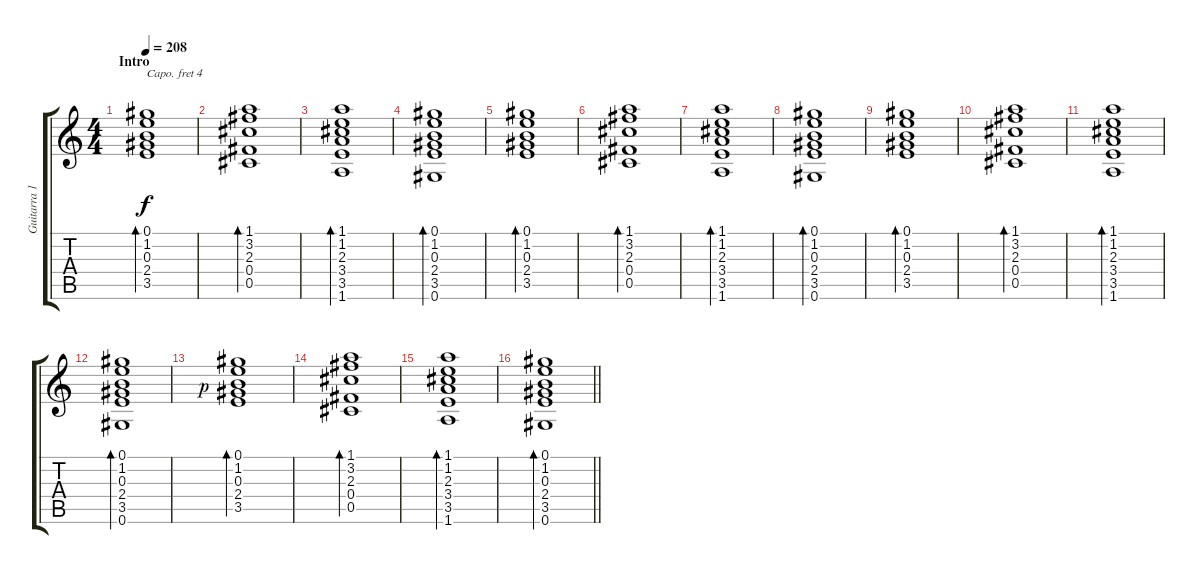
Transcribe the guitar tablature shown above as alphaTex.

\track ("Guitarra 1" "Guitarra 1") {instrument electricguitarclean}
\staff {score tabs}
\capo 4
\tuning (E4 B3 G3 D3 A2 E2) {hide}
\ts (4 4)
\section ("" "Intro")
\tempo 208
\clef g2
\ks c
(0.1 1.2 0.3 2.4 3.5).1{bd 240 dy f instrument electricguitarclean} |
(1.1 3.2 2.3 0.4 0.5).1{bd 240} |
(1.1 1.2 2.3 3.4 3.5 1.6).1{bd 240} |
(0.1 1.2 0.3 2.4 3.5 0.6).1{bd 240} |
(0.1 1.2 0.3 2.4 3.5).1{bd 240} |
(1.1 3.2 2.3 0.4 0.5).1{bd 240} |
(1.1 1.2 2.3 3.4 3.5 1.6).1{bd 240} |
(0.1 1.2 0.3 2.4 3.5 0.6).1{bd 240} |
(0.1 1.2 0.3 2.4 3.5).1{bd 240} |
(1.1 3.2 2.3 0.4 0.5).1{bd 240} |
(1.1 1.2 2.3 3.4 3.5 1.6).1{bd 240} |
(0.1 1.2 0.3 2.4 3.5 0.6).1{bd 240} |
(0.1 1.2 0.3{rf 1} 2.4 3.5).1{bd 240} |
(1.1 3.2 2.3 0.4 0.5).1{bd 240} |
(1.1 1.2 2.3 3.4 3.5 1.6).1{bd 240} |
\barLineRight lightlight
(0.1 1.2 0.3 2.4 3.5 0.6).1{bd 240}
